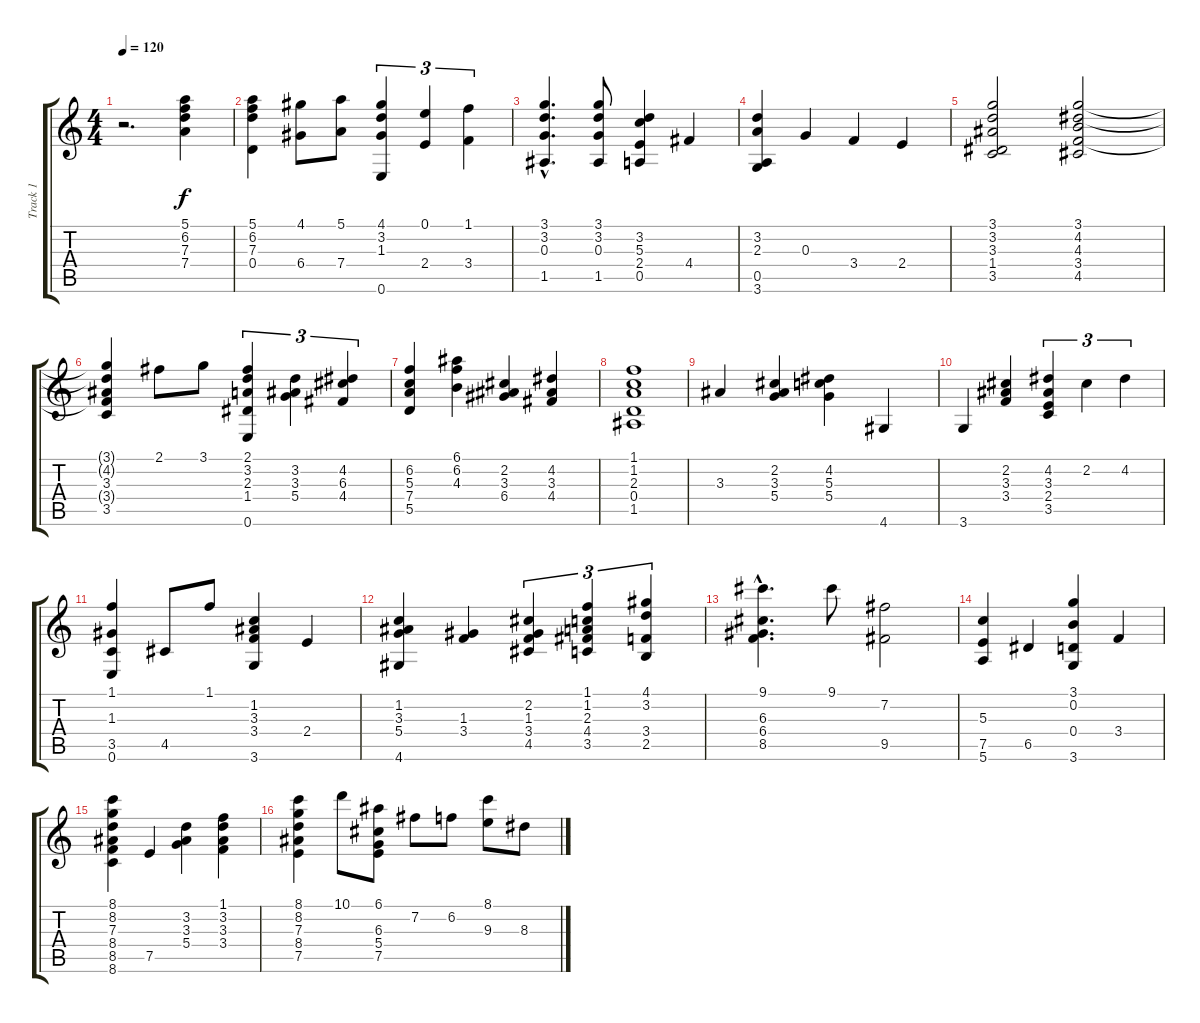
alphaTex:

\track ("Track 1" "Track 1") {instrument acousticguitarnylon}
\staff {score tabs}
\tuning (E4 B3 G3 D3 A2 E2) {hide}
\ts (4 4)
\tempo 120
\clef g2
\ks c
r.2{d dy f instrument acousticguitarnylon} (5.1 6.2 7.3 7.4).4 |
(5.1 6.2 7.3 0.4).4 (4.1 6.4).8 (5.1 7.4).8 (4.1 3.2 1.3 0.6).4{tu (3 2)} (0.1 2.4).4{tu (3 2)} (1.1 3.4).4{tu (3 2)} |
(3.1{hac} 3.2{hac} 0.3{hac} 1.5{hac}).4{d} (3.1 3.2 0.3 1.5).8 (3.2 5.3 2.4 0.5).4 4.4.4 |
(3.2 2.3 0.5 3.6).4 0.3.4 3.4.4 2.4.4 |
(3.1 3.2 3.3 1.4 3.5).2 (3.1 4.2 4.3 3.4 4.5).2 |
(3.1{t} 4.2{t} 3.3 3.4{t} 3.5).4 2.1.8 3.1.8 (2.1 3.2 2.3 1.4 0.6).4{tu (3 2)} (3.2 3.3 5.4).4{tu (3 2)} (4.2 6.3 4.4).4{tu (3 2)} |
(6.2 5.3 7.4 5.5).4 (6.1 6.2 4.3).4 (2.2 3.3 6.4).4 (4.2 3.3 4.4).4 |
(1.1 1.2 2.3 0.4 1.5).1 |
3.3.4 (2.2 3.3 5.4).4 (4.2 5.3 5.4).4 4.6.4 |
3.6.4 (2.2 3.3 3.4).4 (4.2 3.3 2.4 3.5).4{tu (3 2)} 2.2.4{tu (3 2)} 4.2.4{tu (3 2)} |
(1.1 1.3 3.5 0.6).4 4.5.8 1.1.8 (1.2 3.3 3.4 3.6).4 2.4.4 |
(1.2 3.3 5.4 4.6).4 (1.3 3.4).4 (2.2 1.3 3.4 4.5).4{tu (3 2)} (1.1 1.2 2.3 4.4 3.5).4{tu (3 2)} (4.1 3.2 3.4 2.5).4{tu (3 2)} |
(9.1{hac} 6.3{hac} 6.4{hac} 8.5{hac}).4{d} 9.1.8 (7.2 9.5).2 |
(5.3 7.5 5.6).4 6.5.4 (3.1 0.2 0.4 3.6).4 3.4.4 |
(8.1 8.2 7.3 8.4 8.5 8.6).4 7.5.4 (3.2 3.3 5.4).4 (1.1 3.2 3.3 3.4).4 |
(8.1 8.2 7.3 8.4 7.5).4 10.1.8 (6.1 6.3 5.4 7.5).8 7.2.8 6.2.8 (8.1 9.3).8 8.3.8
